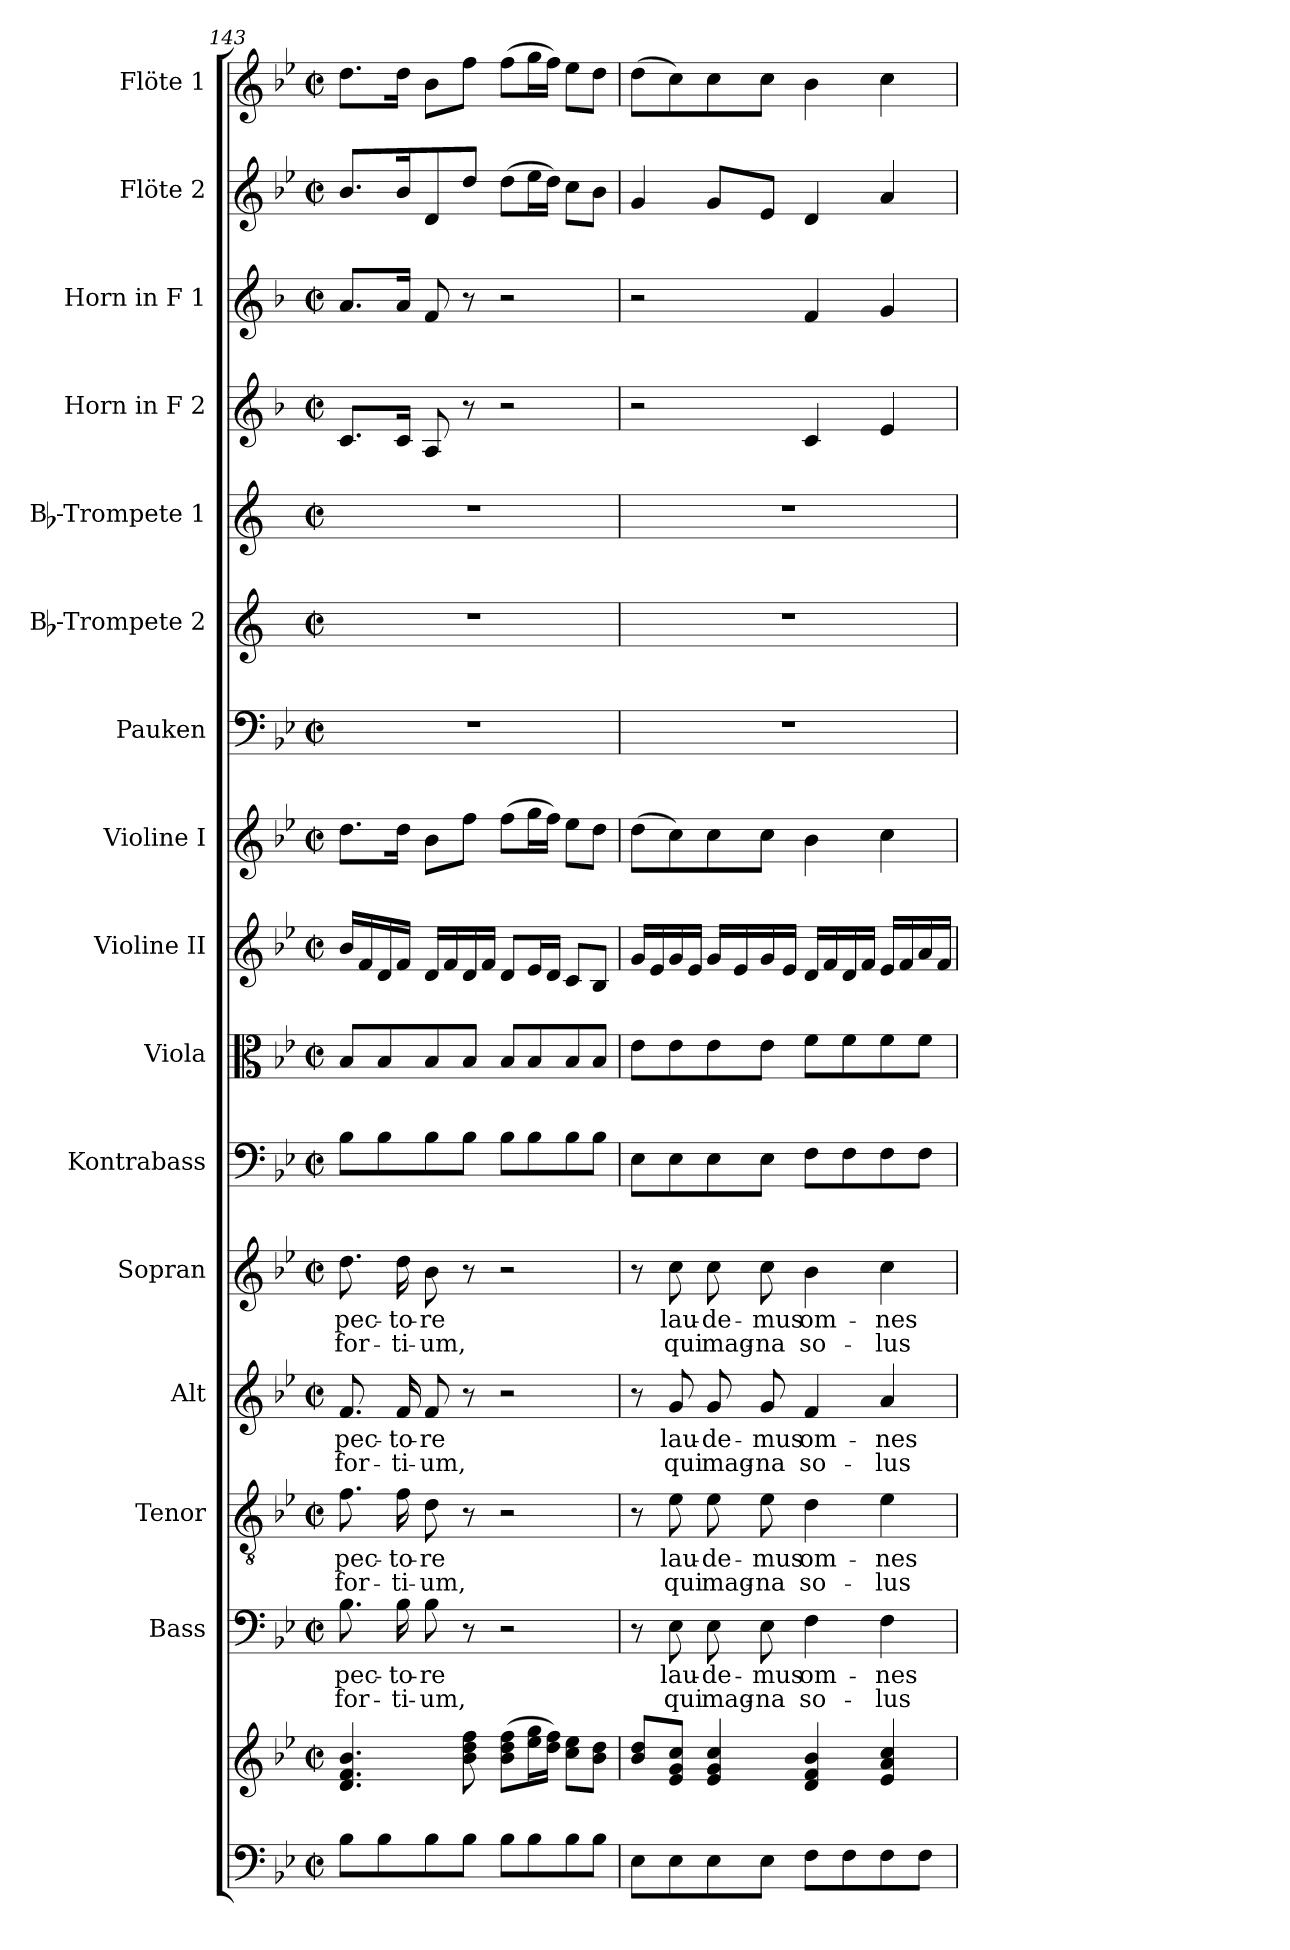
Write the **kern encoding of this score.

**kern	**kern	**kern	**text	**text	**kern	**text	**text	**kern	**text	**text	**kern	**text	**text	**kern	**kern	**kern	**kern	**kern	**kern	**kern	**kern	**kern	**kern	**kern
*part16	*part16	*part15	*part15	*part15	*part14	*part14	*part14	*part13	*part13	*part13	*part12	*part12	*part12	*part11	*part10	*part9	*part8	*part7	*part6	*part5	*part4	*part3	*part2	*part1
*staff17	*staff16	*staff15	*staff15	*staff15	*staff14	*staff14	*staff14	*staff13	*staff13	*staff13	*staff12	*staff12	*staff12	*staff11	*staff10	*staff9	*staff8	*staff7	*staff6	*staff5	*staff4	*staff3	*staff2	*staff1
*	*	*I"Bass	*	*	*I"Tenor	*	*	*I"Alt	*	*	*I"Sopran	*	*	*I"Kontrabass	*I"Viola	*I"Violine II	*I"Violine I	*I"Pauken	*I"Bb-Trompete 2	*I"Bb-Trompete 1	*I"Horn in F 2	*I"Horn in F 1	*I"Flöte 2	*I"Flöte 1
*	*	*I'B.	*	*	*I'T.	*	*	*I'A.	*	*	*I'S.	*	*	*I'Kb.	*I'Vla.	*I'Vl. II	*I'Vl. I	*I'Pk.	*I'Bb Trp. 2	*I'Bb Trp. 1	*	*	*I'Fl. 2	*I'Fl. 1
*clefF4	*clefG2	*clefF4	*	*	*clefGv2	*	*	*clefG2	*	*	*clefG2	*	*	*clefF4	*clefC3	*clefG2	*clefG2	*clefF4	*clefG2	*clefG2	*clefG2	*clefG2	*clefG2	*clefG2
*	*	*	*	*	*	*	*	*	*	*	*	*	*	*ITrd7c12	*	*	*	*	*ITrd1c2	*ITrd1c2	*ITrd4c7	*ITrd4c7	*	*
*k[b-e-]	*k[b-e-]	*k[b-e-]	*	*	*k[b-e-]	*	*	*k[b-e-]	*	*	*k[b-e-]	*	*	*k[b-e-]	*k[b-e-]	*k[b-e-]	*k[b-e-]	*k[b-e-]	*k[b-e-]	*k[b-e-]	*k[b-e-]	*k[b-e-]	*k[b-e-]	*k[b-e-]
*B-:	*B-:	*B-:	*	*	*B-:	*	*	*B-:	*	*	*B-:	*	*	*B-:	*B-:	*B-:	*B-:	*B-:	*B-:	*B-:	*B-:	*B-:	*B-:	*B-:
*M2/2	*M2/2	*M2/2	*	*	*M2/2	*	*	*M2/2	*	*	*M2/2	*	*	*M2/2	*M2/2	*M2/2	*M2/2	*M2/2	*M2/2	*M2/2	*M2/2	*M2/2	*M2/2	*M2/2
*met(c|)	*met(c|)	*met(c|)	*	*	*met(c|)	*	*	*met(c|)	*	*	*met(c|)	*	*	*met(c|)	*met(c|)	*met(c|)	*met(c|)	*met(c|)	*met(c|)	*met(c|)	*met(c|)	*met(c|)	*met(c|)	*met(c|)
=143	=143	=143	=143	=143	=143	=143	=143	=143	=143	=143	=143	=143	=143	=143	=143	=143	=143	=143	=143	=143	=143	=143	=143	=143
!	!	!	!LO:LY:b	!LO:LY:b	!	!LO:LY:b	!LO:LY:b	!	!LO:LY:b	!LO:LY:b	!	!LO:LY:b	!LO:LY:b	!	!	!	!	!	!	!	!	!	!	!
8B-\L	4.d/ 4.f/ 4.b-/	8.B-\	pec-	for-	8.f\	pec-	for-	8.f/	pec-	for-	8.dd\	pec-	for-	8BB-\L	8B-/L	16b-/LL	8.dd\L	1r	1r	1r	8.F/L	8.d/L	8.b-/L	8.dd\L
.	.	.	.	.	.	.	.	.	.	.	.	.	.	.	.	16f/	.	.	.	.	.	.	.	.
8B-\	.	.	.	.	.	.	.	.	.	.	.	.	.	8BB-\	8B-/	16d/	.	.	.	.	.	.	.	.
!	!	!	!LO:LY:b	!LO:LY:b	!	!LO:LY:b	!LO:LY:b	!	!LO:LY:b	!LO:LY:b	!	!LO:LY:b	!LO:LY:b	!	!	!	!	!	!	!	!	!	!	!
.	.	16B-\	-to-	-ti-	16f\	-to-	-ti-	16f/	-to-	-ti-	16dd\	-to-	-ti-	.	.	16f/JJ	16dd\Jk	.	.	.	16F/Jk	16d/Jk	16b-/k	16dd\Jk
!	!	!	!LO:LY:b	!LO:LY:b	!	!LO:LY:b	!LO:LY:b	!	!LO:LY:b	!LO:LY:b	!	!LO:LY:b	!LO:LY:b	!	!	!	!	!	!	!	!	!	!	!
8B-\	.	8B-\	-re	-um,	8d\	-re	-um,	8f/	-re	-um,	8b-\	-re	-um,	8BB-\	8B-/	16d/LL	8b-\L	.	.	.	8D/	8B-/	8d/	8b-\L
.	.	.	.	.	.	.	.	.	.	.	.	.	.	.	.	16f/	.	.	.	.	.	.	.	.
8B-\J	8b-\ 8dd\ 8ff\	8r	.	.	8r	.	.	8r	.	.	8r	.	.	8BB-\J	8B-/J	16d/	8ff\J	.	.	.	8r	8r	8dd/J	8ff\J
.	.	.	.	.	.	.	.	.	.	.	.	.	.	.	.	16f/JJ	.	.	.	.	.	.	.	.
8B-\L	(>8b-\ 8dd\ 8ff\L	2r	.	.	2r	.	.	2r	.	.	2r	.	.	8BB-\L	8B-/L	8d/L	(>8ff\L	.	.	.	2r	2r	(>8dd\L	(>8ff\L
8B-\	16ee-\ 16gg\L	.	.	.	.	.	.	.	.	.	.	.	.	8BB-\	8B-/	16e-/L	16gg\L	.	.	.	.	.	16ee-\L	16gg\L
.	16dd\ 16ff\JJ)	.	.	.	.	.	.	.	.	.	.	.	.	.	.	16d/JJ	16ff\JJ)	.	.	.	.	.	16dd\JJ)	16ff\JJ)
8B-\	8cc\ 8ee-\L	.	.	.	.	.	.	.	.	.	.	.	.	8BB-\	8B-/	8c/L	8ee-\L	.	.	.	.	.	8cc\L	8ee-\L
8B-\J	8b-\ 8dd\J	.	.	.	.	.	.	.	.	.	.	.	.	8BB-\J	8B-/J	8B-/J	8dd\J	.	.	.	.	.	8b-\J	8dd\J
=144	=144	=144	=144	=144	=144	=144	=144	=144	=144	=144	=144	=144	=144	=144	=144	=144	=144	=144	=144	=144	=144	=144	=144	=144
8E-\L	8b-/ 8dd/L	8r	.	.	8r	.	.	8r	.	.	8r	.	.	8EE-\L	8e-\L	16g/LL	(>8dd\L	1r	1r	1r	2r	2r	4g/	(>8dd\L
.	.	.	.	.	.	.	.	.	.	.	.	.	.	.	.	16e-/	.	.	.	.	.	.	.	.
!	!	!	!LO:LY:b	!LO:LY:b	!	!LO:LY:b	!LO:LY:b	!	!LO:LY:b	!LO:LY:b	!	!LO:LY:b	!LO:LY:b	!	!	!	!	!	!	!	!	!	!	!
8E-\	8e-/ 8g/ 8cc/J	8E-\	lau-	qui	8e-\	lau-	qui	8g/	lau-	qui	8cc\	lau-	qui	8EE-\	8e-\	16g/	8cc\)	.	.	.	.	.	.	8cc\)
.	.	.	.	.	.	.	.	.	.	.	.	.	.	.	.	16e-/JJ	.	.	.	.	.	.	.	.
!	!	!	!LO:LY:b	!LO:LY:b	!	!LO:LY:b	!LO:LY:b	!	!LO:LY:b	!LO:LY:b	!	!LO:LY:b	!LO:LY:b	!	!	!	!	!	!	!	!	!	!	!
8E-\	4e-/ 4g/ 4cc/	8E-\	-de-	mag-	8e-\	-de-	mag-	8g/	-de-	mag-	8cc\	-de-	mag-	8EE-\	8e-\	16g/LL	8cc\	.	.	.	.	.	8g/L	8cc\
.	.	.	.	.	.	.	.	.	.	.	.	.	.	.	.	16e-/	.	.	.	.	.	.	.	.
!	!	!	!LO:LY:b	!LO:LY:b	!	!LO:LY:b	!LO:LY:b	!	!LO:LY:b	!LO:LY:b	!	!LO:LY:b	!LO:LY:b	!	!	!	!	!	!	!	!	!	!	!
8E-\J	.	8E-\	-mus	-na	8e-\	-mus	-na	8g/	-mus	-na	8cc\	-mus	-na	8EE-\J	8e-\J	16g/	8cc\J	.	.	.	.	.	8e-/J	8cc\J
.	.	.	.	.	.	.	.	.	.	.	.	.	.	.	.	16e-/JJ	.	.	.	.	.	.	.	.
!	!	!	!LO:LY:b	!LO:LY:b	!	!LO:LY:b	!LO:LY:b	!	!LO:LY:b	!LO:LY:b	!	!LO:LY:b	!LO:LY:b	!	!	!	!	!	!	!	!	!	!	!
8F\L	4d/ 4f/ 4b-/	4F\	om-	so-	4d\	om-	so-	4f/	om-	so-	4b-\	om-	so-	8FF\L	8f\L	16d/LL	4b-\	.	.	.	4F/	4B-/	4d/	4b-\
.	.	.	.	.	.	.	.	.	.	.	.	.	.	.	.	16f/	.	.	.	.	.	.	.	.
8F\	.	.	.	.	.	.	.	.	.	.	.	.	.	8FF\	8f\	16d/	.	.	.	.	.	.	.	.
.	.	.	.	.	.	.	.	.	.	.	.	.	.	.	.	16f/JJ	.	.	.	.	.	.	.	.
!	!	!	!LO:LY:b	!LO:LY:b	!	!LO:LY:b	!LO:LY:b	!	!LO:LY:b	!LO:LY:b	!	!LO:LY:b	!LO:LY:b	!	!	!	!	!	!	!	!	!	!	!
8F\	4e-/ 4a/ 4cc/	4F\	-nes	-lus	4e-\	-nes	-lus	4a/	-nes	-lus	4cc\	-nes	-lus	8FF\	8f\	16e-/LL	4cc\	.	.	.	4A/	4c/	4a/	4cc\
.	.	.	.	.	.	.	.	.	.	.	.	.	.	.	.	16f/	.	.	.	.	.	.	.	.
8F\J	.	.	.	.	.	.	.	.	.	.	.	.	.	8FF\J	8f\J	16a/	.	.	.	.	.	.	.	.
.	.	.	.	.	.	.	.	.	.	.	.	.	.	.	.	16f/JJ	.	.	.	.	.	.	.	.
=	=	=	=	=	=	=	=	=	=	=	=	=	=	=	=	=	=	=	=	=	=	=	=	=
*-	*-	*-	*-	*-	*-	*-	*-	*-	*-	*-	*-	*-	*-	*-	*-	*-	*-	*-	*-	*-	*-	*-	*-	*-
